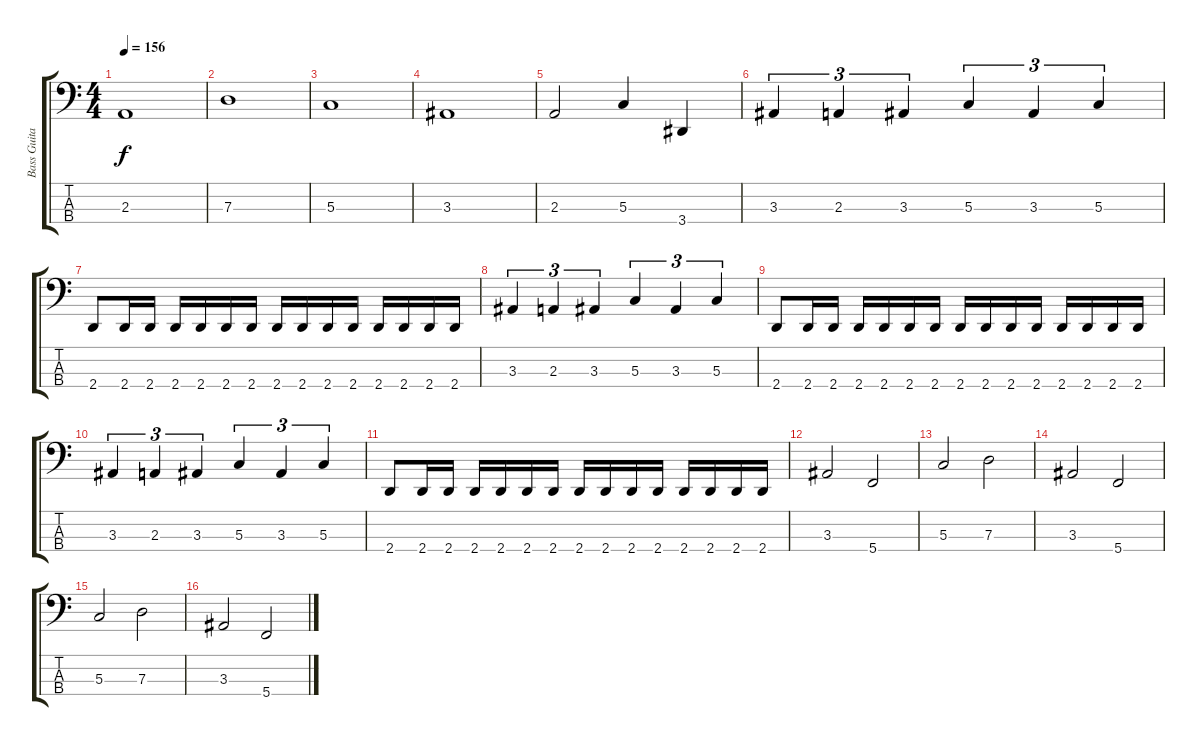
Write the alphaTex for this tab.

\track ("Bass Guitar" "Bass Guita") {instrument electricbassfinger}
\staff {score tabs}
\tuning (F2 C2 G1 C1) {hide}
\ts (4 4)
\tempo 156
\clef f4
\ks c
2.3.1{dy f} |
7.3.1 |
5.3.1 |
3.3.1 |
2.3.2 5.3.4 3.4.4 |
3.3.4{tu (3 2)} 2.3.4{tu (3 2)} 3.3.4{tu (3 2)} 5.3.4{tu (3 2)} 3.3.4{tu (3 2)} 5.3.4{tu (3 2)} |
2.4.8 2.4.16 2.4.16 2.4.16 2.4.16 2.4.16 2.4.16 2.4.16 2.4.16 2.4.16 2.4.16 2.4.16 2.4.16 2.4.16 2.4.16 |
3.3.4{tu (3 2)} 2.3.4{tu (3 2)} 3.3.4{tu (3 2)} 5.3.4{tu (3 2)} 3.3.4{tu (3 2)} 5.3.4{tu (3 2)} |
2.4.8 2.4.16 2.4.16 2.4.16 2.4.16 2.4.16 2.4.16 2.4.16 2.4.16 2.4.16 2.4.16 2.4.16 2.4.16 2.4.16 2.4.16 |
3.3.4{tu (3 2)} 2.3.4{tu (3 2)} 3.3.4{tu (3 2)} 5.3.4{tu (3 2)} 3.3.4{tu (3 2)} 5.3.4{tu (3 2)} |
2.4.8 2.4.16 2.4.16 2.4.16 2.4.16 2.4.16 2.4.16 2.4.16 2.4.16 2.4.16 2.4.16 2.4.16 2.4.16 2.4.16 2.4.16 |
3.3.2 5.4.2 |
5.3.2 7.3.2 |
3.3.2 5.4.2 |
5.3.2 7.3.2 |
3.3.2 5.4.2
